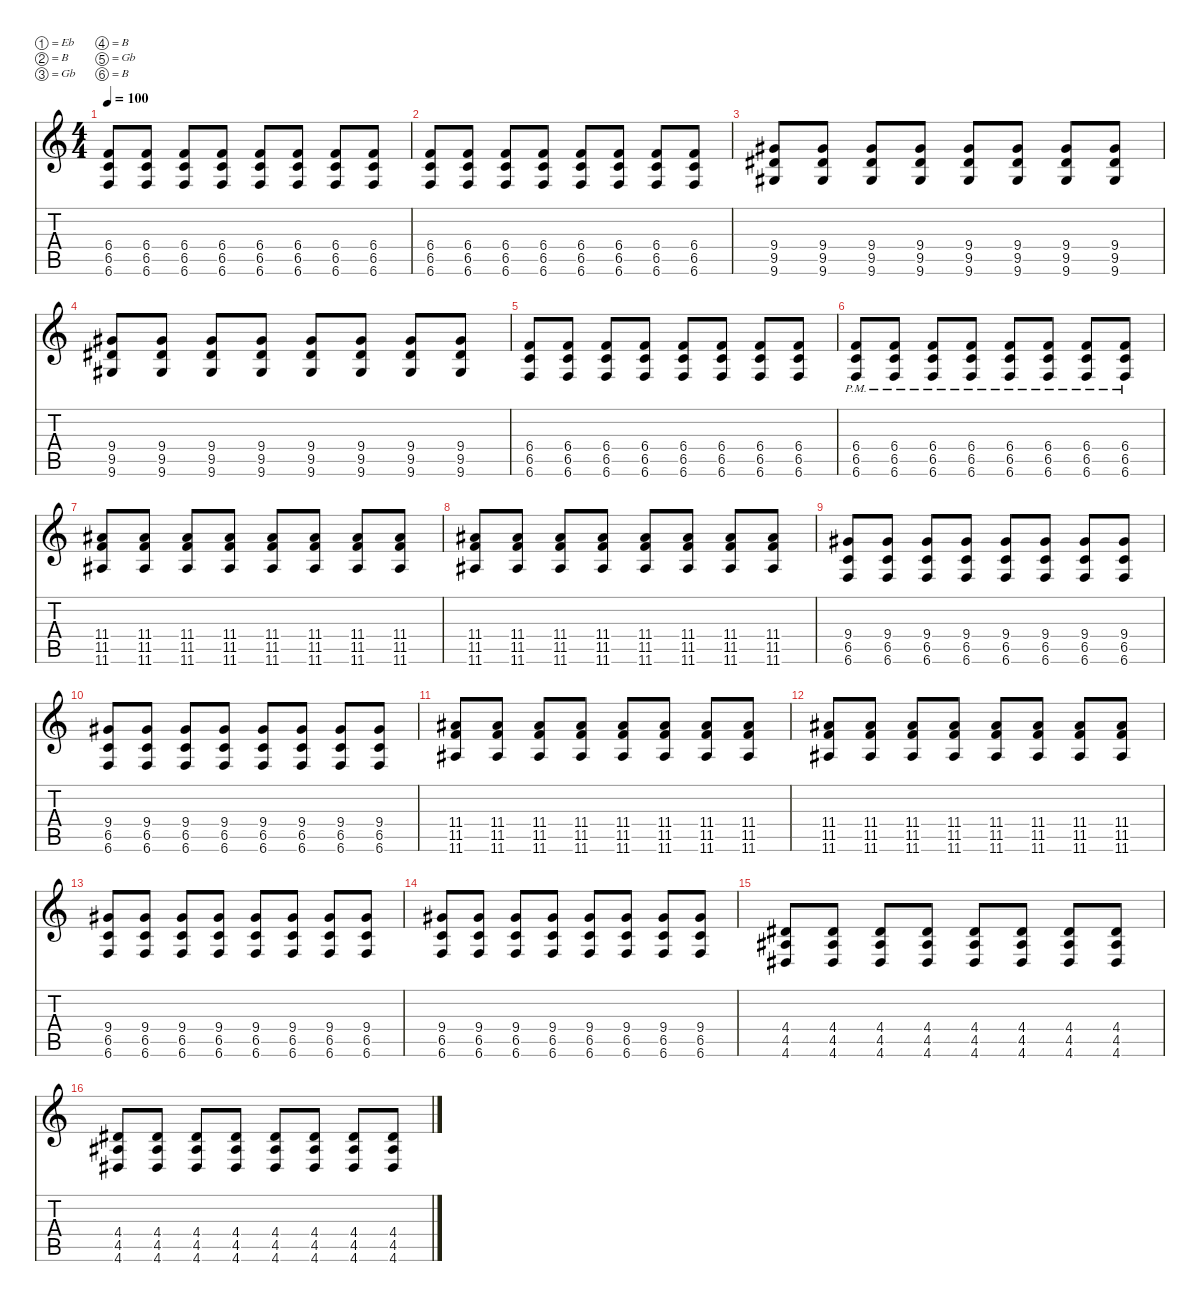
\defaultSystemsLayout 4
\hideDynamics
\bracketExtendMode nobrackets
\singleTrackTrackNamePolicy hidden
\multiTrackTrackNamePolicy hidden
\firstSystemTrackNameMode fullname
\otherSystemsTrackNameOrientation horizontal
\track ("Guitar 1-B" "dist.guit.") {mute instrument distortionguitar}
\staff {score tabs}
\tuning (Eb4 B3 Gb3 B2 Gb2 B1)
\ts (4 4)
\tempo 100
\clef g2
\ks c
(6.4 6.5 6.6).8{dy mf beam Up} (6.4 6.5 6.6).8{beam Up} (6.4 6.5 6.6).8{beam Up} (6.4 6.5 6.6).8{beam Up} (6.4 6.5 6.6).8{beam Up} (6.4 6.5 6.6).8{beam Up} (6.4 6.5 6.6).8{beam Up} (6.4 6.5 6.6).8{beam Up} |
(6.4 6.5 6.6).8{beam Up} (6.4 6.5 6.6).8{beam Up} (6.4 6.5 6.6).8{beam Up} (6.4 6.5 6.6).8{beam Up} (6.4 6.5 6.6).8{beam Up} (6.4 6.5 6.6).8{beam Up} (6.4 6.5 6.6).8{beam Up} (6.4 6.5 6.6).8{beam Up} |
(9.4{acc #} 9.5{acc #} 9.6{acc #}).8{beam Up} (9.4{acc #} 9.5{acc #} 9.6{acc #}).8{beam Up} (9.4{acc #} 9.5{acc #} 9.6{acc #}).8{beam Up} (9.4{acc #} 9.5{acc #} 9.6{acc #}).8{beam Up} (9.4{acc #} 9.5{acc #} 9.6{acc #}).8{beam Up} (9.4{acc #} 9.5{acc #} 9.6{acc #}).8{beam Up} (9.4{acc #} 9.5{acc #} 9.6{acc #}).8{beam Up} (9.4{acc #} 9.5{acc #} 9.6{acc #}).8{beam Up} |
(9.4{acc #} 9.5{acc #} 9.6{acc #}).8{beam Up} (9.4{acc #} 9.5{acc #} 9.6{acc #}).8{beam Up} (9.4{acc #} 9.5{acc #} 9.6{acc #}).8{beam Up} (9.4{acc #} 9.5{acc #} 9.6{acc #}).8{beam Up} (9.4{acc #} 9.5{acc #} 9.6{acc #}).8{beam Up} (9.4{acc #} 9.5{acc #} 9.6{acc #}).8{beam Up} (9.4{acc #} 9.5{acc #} 9.6{acc #}).8{beam Up} (9.4{acc #} 9.5{acc #} 9.6{acc #}).8{beam Up} |
(6.4 6.5 6.6).8{beam Up} (6.4 6.5 6.6).8{beam Up} (6.4 6.5 6.6).8{beam Up} (6.4 6.5 6.6).8{beam Up} (6.4 6.5 6.6).8{beam Up} (6.4 6.5 6.6).8{beam Up} (6.4 6.5 6.6).8{beam Up} (6.4 6.5 6.6).8{beam Up} |
(6.4{pm} 6.5{pm} 6.6{pm}).8{beam Up} (6.4{pm} 6.5{pm} 6.6{pm}).8{beam Up} (6.4{pm} 6.5{pm} 6.6{pm}).8{beam Up} (6.4{pm} 6.5{pm} 6.6{pm}).8{beam Up} (6.4{pm} 6.5{pm} 6.6{pm}).8{beam Up} (6.4{pm} 6.5{pm} 6.6{pm}).8{beam Up} (6.4{pm} 6.5{pm} 6.6{pm}).8{beam Up} (6.4{pm} 6.5{pm} 6.6{pm}).8{beam Up} |
(11.4{acc #} 11.5 11.6{acc #}).8{beam Up} (11.4{acc #} 11.5 11.6{acc #}).8{beam Up} (11.4{acc #} 11.5 11.6{acc #}).8{beam Up} (11.4{acc #} 11.5 11.6{acc #}).8{beam Up} (11.4{acc #} 11.5 11.6{acc #}).8{beam Up} (11.4{acc #} 11.5 11.6{acc #}).8{beam Up} (11.4{acc #} 11.5 11.6{acc #}).8{beam Up} (11.4{acc #} 11.5 11.6{acc #}).8{beam Up} |
(11.4{acc #} 11.5 11.6{acc #}).8{beam Up} (11.4{acc #} 11.5 11.6{acc #}).8{beam Up} (11.4{acc #} 11.5 11.6{acc #}).8{beam Up} (11.4{acc #} 11.5 11.6{acc #}).8{beam Up} (11.4{acc #} 11.5 11.6{acc #}).8{beam Up} (11.4{acc #} 11.5 11.6{acc #}).8{beam Up} (11.4{acc #} 11.5 11.6{acc #}).8{beam Up} (11.4{acc #} 11.5 11.6{acc #}).8{beam Up} |
(9.4{acc #} 6.5 6.6).8{beam Up} (9.4{acc #} 6.5 6.6).8{beam Up} (9.4{acc #} 6.5 6.6).8{beam Up} (9.4{acc #} 6.5 6.6).8{beam Up} (9.4{acc #} 6.5 6.6).8{beam Up} (9.4{acc #} 6.5 6.6).8{beam Up} (9.4{acc #} 6.5 6.6).8{beam Up} (9.4{acc #} 6.5 6.6).8{beam Up} |
(9.4{acc #} 6.5 6.6).8{beam Up} (9.4{acc #} 6.5 6.6).8{beam Up} (9.4{acc #} 6.5 6.6).8{beam Up} (9.4{acc #} 6.5 6.6).8{beam Up} (9.4{acc #} 6.5 6.6).8{beam Up} (9.4{acc #} 6.5 6.6).8{beam Up} (9.4{acc #} 6.5 6.6).8{beam Up} (9.4{acc #} 6.5 6.6).8{beam Up} |
(11.4{acc #} 11.5 11.6{acc #}).8{beam Up} (11.4{acc #} 11.5 11.6{acc #}).8{beam Up} (11.4{acc #} 11.5 11.6{acc #}).8{beam Up} (11.4{acc #} 11.5 11.6{acc #}).8{beam Up} (11.4{acc #} 11.5 11.6{acc #}).8{beam Up} (11.4{acc #} 11.5 11.6{acc #}).8{beam Up} (11.4{acc #} 11.5 11.6{acc #}).8{beam Up} (11.4{acc #} 11.5 11.6{acc #}).8{beam Up} |
(11.4{acc #} 11.5 11.6{acc #}).8{beam Up} (11.4{acc #} 11.5 11.6{acc #}).8{beam Up} (11.4{acc #} 11.5 11.6{acc #}).8{beam Up} (11.4{acc #} 11.5 11.6{acc #}).8{beam Up} (11.4{acc #} 11.5 11.6{acc #}).8{beam Up} (11.4{acc #} 11.5 11.6{acc #}).8{beam Up} (11.4{acc #} 11.5 11.6{acc #}).8{beam Up} (11.4{acc #} 11.5 11.6{acc #}).8{beam Up} |
(9.4{acc #} 6.5 6.6).8{beam Up} (9.4{acc #} 6.5 6.6).8{beam Up} (9.4{acc #} 6.5 6.6).8{beam Up} (9.4{acc #} 6.5 6.6).8{beam Up} (9.4{acc #} 6.5 6.6).8{beam Up} (9.4{acc #} 6.5 6.6).8{beam Up} (9.4{acc #} 6.5 6.6).8{beam Up} (9.4{acc #} 6.5 6.6).8{beam Up} |
(9.4{acc #} 6.5 6.6).8{beam Up} (9.4{acc #} 6.5 6.6).8{beam Up} (9.4{acc #} 6.5 6.6).8{beam Up} (9.4{acc #} 6.5 6.6).8{beam Up} (9.4{acc #} 6.5 6.6).8{beam Up} (9.4{acc #} 6.5 6.6).8{beam Up} (9.4{acc #} 6.5 6.6).8{beam Up} (9.4{acc #} 6.5 6.6).8{beam Up} |
(4.4{acc #} 4.5{acc #} 4.6{acc #}).8{beam Up} (4.4{acc #} 4.5{acc #} 4.6{acc #}).8{beam Up} (4.4{acc #} 4.5{acc #} 4.6{acc #}).8{beam Up} (4.4{acc #} 4.5{acc #} 4.6{acc #}).8{beam Up} (4.4{acc #} 4.5{acc #} 4.6{acc #}).8{beam Up} (4.4{acc #} 4.5{acc #} 4.6{acc #}).8{beam Up} (4.4{acc #} 4.5{acc #} 4.6{acc #}).8{beam Up} (4.4{acc #} 4.5{acc #} 4.6{acc #}).8{beam Up} |
(4.4{acc #} 4.5{acc #} 4.6{acc #}).8{beam Up} (4.4{acc #} 4.5{acc #} 4.6{acc #}).8{beam Up} (4.4{acc #} 4.5{acc #} 4.6{acc #}).8{beam Up} (4.4{acc #} 4.5{acc #} 4.6{acc #}).8{beam Up} (4.4{acc #} 4.5{acc #} 4.6{acc #}).8{beam Up} (4.4{acc #} 4.5{acc #} 4.6{acc #}).8{beam Up} (4.4{acc #} 4.5{acc #} 4.6{acc #}).8{beam Up} (4.4{acc #} 4.5{acc #} 4.6{acc #}).8{beam Up}
